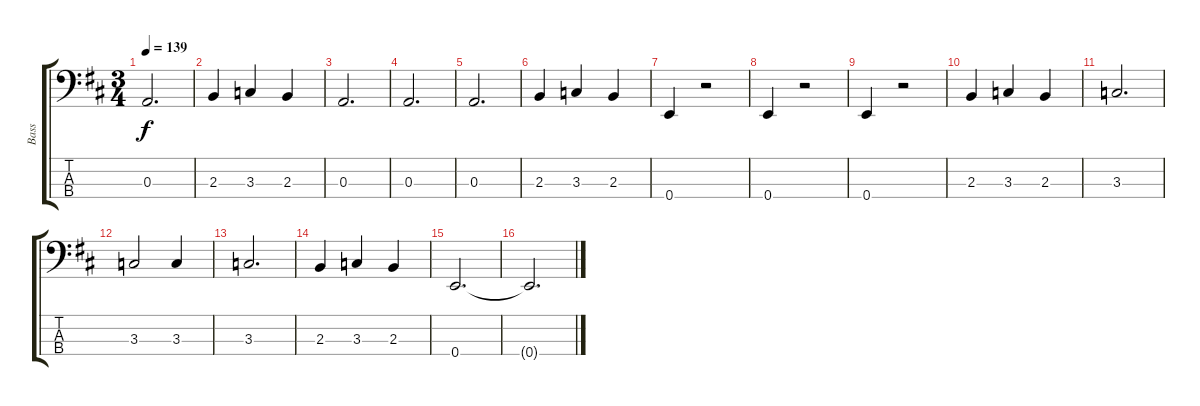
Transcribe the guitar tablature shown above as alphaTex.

\track ("Bass" "Bass") {instrument electricbassfinger}
\staff {score tabs}
\tuning (G2 D2 A1 E1) {hide}
\ts (3 4)
\tempo 139
\clef f4
\ks d
0.3.2{d dy f} |
2.3.4 3.3.4 2.3.4 |
0.3.2{d} |
0.3.2{d} |
0.3.2{d} |
2.3.4 3.3.4 2.3.4 |
0.4.4 r.2 |
0.4.4 r.2 |
0.4.4 r.2 |
2.3.4 3.3.4 2.3.4 |
3.3.2{d} |
3.3.2 3.3.4 |
3.3.2{d} |
2.3.4 3.3.4 2.3.4 |
0.4.2{d} |
0.4{t}.2{d}
